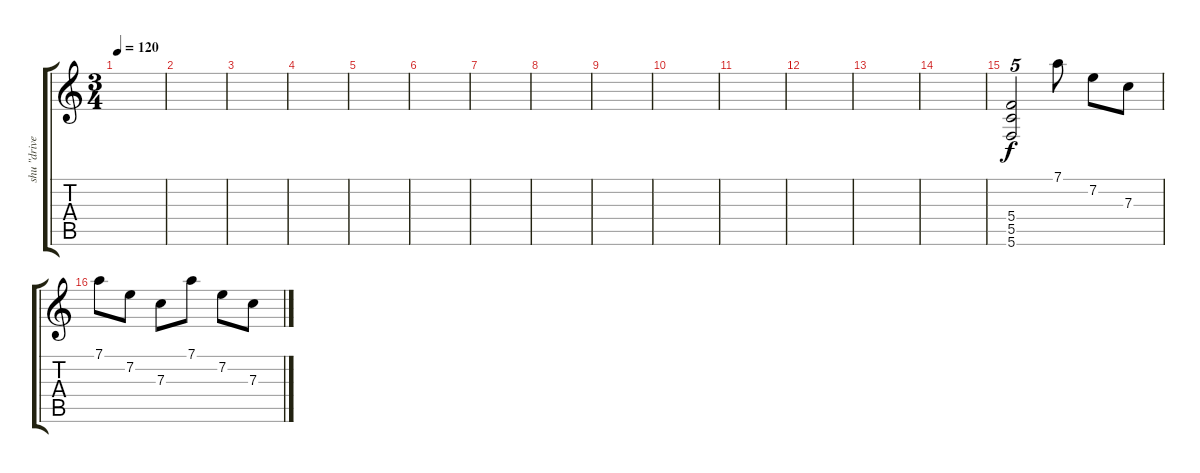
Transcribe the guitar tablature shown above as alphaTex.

\track ("shu \"drive\"" "shu \"drive") {instrument overdrivenguitar}
\staff {score tabs}
\tuning (D4 A3 F3 C3 G2 C2) {hide}
\ts (3 4)
\tempo 120
\clef g2
\ks c
|
|
|
|
|
|
|
|
|
|
|
|
|
|
(5.4 5.5 5.6).2{tu (5 4)} 7.1.8 7.2.8 7.3.8 |
7.1.8 7.2.8 7.3.8 7.1.8 7.2.8 7.3.8
